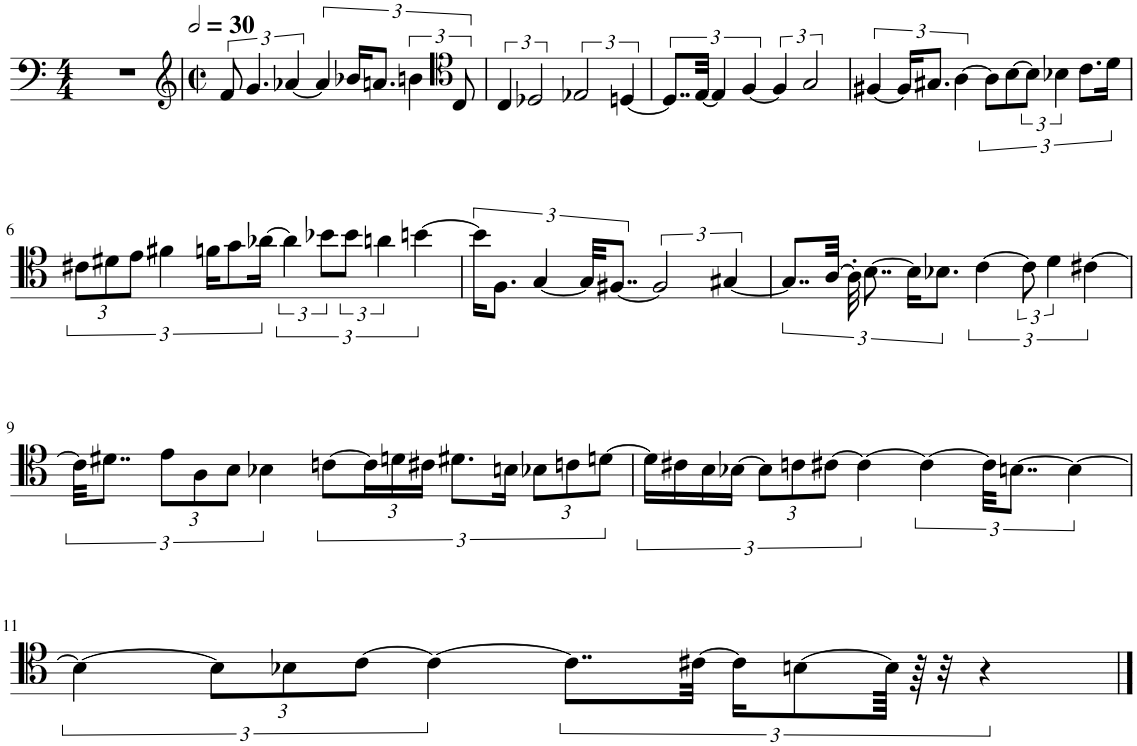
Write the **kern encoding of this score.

**kern
*part1
*staff1
*I"Violoncello
*I'Vc.
*clefF4
*k[]
*M4/4
=1
1r
=2
*clefG2
*M2/2
*met(c|)
*MM60
12f/
6.g/
[6a-X/
6a-/]
24b-X/KL
12.an/J
9bn\
1920ryy
*clefC4
[5760%317C/
=3
6C/
1920C/]
3D-X/
[6E-X/
6E-/]
[6Dn/
=4
12..D/L]
[48E/Jkk
6E/]
[6F/
6F/]
3G/
=5
[6F#X/
24F#/KL]
12.G#X/J
[6A\
12A\L]
[12B\
18B\J]
9B-X\
12.c\L
24d\Jk
!!LO:LB:g=z
=6
18c#X\L
18d#X\
18e\J
6f#X\
24fn\KL
12g\
[24a-X\Jk
9a-\]
1920ryy
18b-X\L
18b-\J
9an\
[6bn\
=7
24b\KL]
12.F\J
[6G/
48G/KKL]
[12..F#X/J
3F#/]
[6G#X/
=8
12..G#/L]
[48A/JLL
48A'\]
[12..B\
24B\KL]
12.B-X\J
[6c\
18c\]
9d\
[6c#X\
!!LO:LB:g=z
=9
48c#\KKL]
12..d#X\J
18e\L
18A\
18B\J
6B-X\
[12cn\L
36c\L]
36dn\
36c#X\JJ
12.d#X\L
24Bn\Jk
18B-X\L
18cn\
[18dn\J
=10
24d\LL]
24c#X\
24B\
[24B-X\JJ
18B-\L]
18cn\
[18c#X\J
6c#\_
6c#\_
48c#\KKL]
[12..Bn\J
6B\_
!!LO:LB:g=z
=11
6B\_
18B\L]
18B-X\
[18c\J
6c\_
12..c\L]
[48c#X\Jkk
24c#\KL]
[12Bn\
96B\Jkkk]
96r
48r
6r
==
*-
